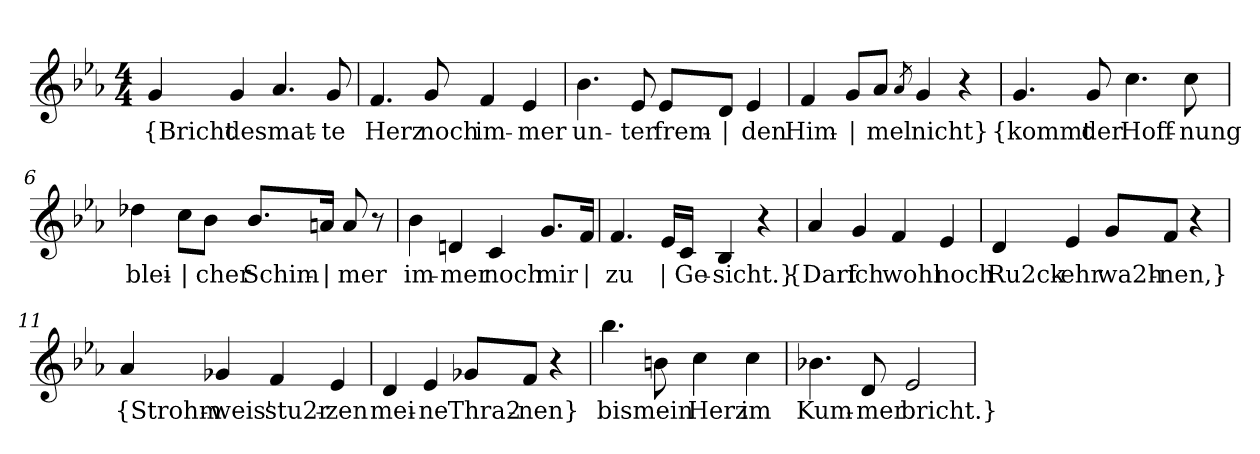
**kern	**text
*part1	*part1
*staff1	*staff1
*clefG2	*
*k[b-e-a-]	*
*M4/4	*
=1	=1
!	!LO:LY:b
4g/	{Bricht
!	!LO:LY:b
4g/	des
!	!LO:LY:b
4.a-/	mat-
!	!LO:LY:b
8g/	-te
=2	=2
!	!LO:LY:b
4.f/	Herz
!	!LO:LY:b
8g/	noch
!	!LO:LY:b
4f/	im-
!	!LO:LY:b
4e-/	-mer
=3	=3
!	!LO:LY:b
4.b-\	un-
!	!LO:LY:b
8e-/	-ter
!	!LO:LY:b
8e-/L	frem-
!	!LO:LY:b
8d/J	|
!	!LO:LY:b
4e-/	-den
=4	=4
!	!LO:LY:b
4f/	Him-
!	!LO:LY:b
8g/L	|
!	!LO:LY:b
8a-/J	-mel
8qa-/	.
!	!LO:LY:b
4g/	nicht}
4r	.
!!LO:LB:g=z
=5	=5
!	!LO:LY:b
4.g/	{kommt
!	!LO:LY:b
8g/	der
!	!LO:LY:b
4.cc\	Hoff-
!	!LO:LY:b
8cc\	-nung
=6	=6
!	!LO:LY:b
4dd-X\	blei-
!	!LO:LY:b
8cc\L	|
!	!LO:LY:b
8b-\J	-cher
!	!LO:LY:b
8.b-/L	Schim-
!	!LO:LY:b
16an/Jk	|
!	!LO:LY:b
8a/	-mer
8r	.
=7	=7
!	!LO:LY:b
4b-\	im-
!	!LO:LY:b
4dn/	-mer
!	!LO:LY:b
4c/	noch
!	!LO:LY:b
8.g/L	mir
!	!LO:LY:b
16f/Jk	|
=8	=8
!	!LO:LY:b
4.f/	zu
!	!LO:LY:b
16e-/LL	|
!	!LO:LY:b
16c/JJ	Ge-
!	!LO:LY:b
4B-/	-sicht.}
4r	.
!!LO:LB:g=z
=9	=9
!	!LO:LY:b
4a-/	{Darf
!	!LO:LY:b
4g/	ich
!	!LO:LY:b
4f/	wohl
!	!LO:LY:b
4e-/	noch
=10	=10
!	!LO:LY:b
4d/	Ru2ck-
!	!LO:LY:b
4e-/	-ehr
!	!LO:LY:b
8g/L	wa2h-
!	!LO:LY:b
8f/J	-nen,}
4r	.
=11	=11
!	!LO:LY:b
4a-/	{Strohm-
!	!LO:LY:b
4g-X/	-weis'
!	!LO:LY:b
4f/	stu2r-
!	!LO:LY:b
4e-/	-zen
=12	=12
!	!LO:LY:b
4d/	mei-
!	!LO:LY:b
4e-/	-ne
!	!LO:LY:b
8g-X/L	Thra2-
!	!LO:LY:b
8f/J	-nen}
4r	.
!!LO:LB:g=z
=13	=13
!	!LO:LY:b
4.bb-\	bis
!	!LO:LY:b
8bn\	mein
!	!LO:LY:b
4cc\	Herz
!	!LO:LY:b
4cc\	im
=14	=14
!	!LO:LY:b
4.b-X\	Kum-
!	!LO:LY:b
8d/	-mer
!	!LO:LY:b
2e-/	bricht.}
=	=
*-	*-
